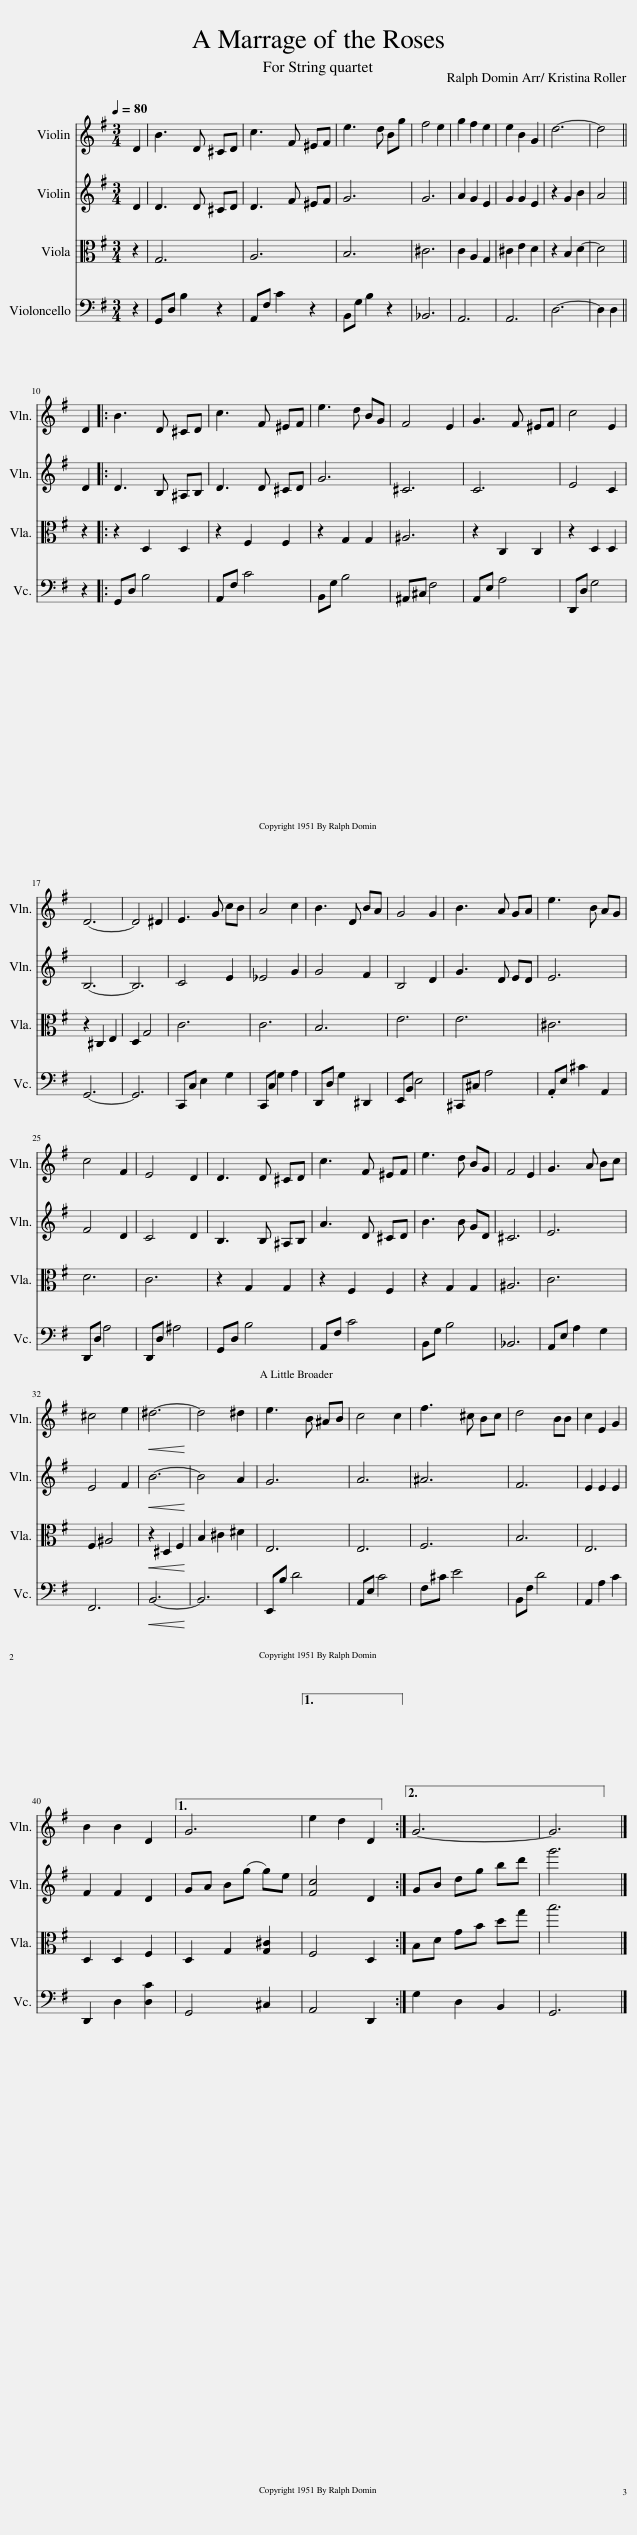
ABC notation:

X:1
%%score 1 2 3 4
L:1/8
Q:1/4=80
M:3/4
I:linebreak $
K:G
V:1 treble
V:2 treble
V:3 alto
V:4 bass
V:1
 D2 | B3 D ^CD | c3 F ^EF | e3 d Bg | f4 e2 | %5
 g2 f2 e2 | e2 B2 G2 | d6- | d4 ||$ D2 |: %10
 B3 D ^CD | c3 F ^EF | e3 d BG | F4 E2 | G3 F ^EF | %15
 c4 E2 |$ D6- | D4 ^D2 | E3 G cB | A4 c2 | %20
 B3 D BA | G4 G2 | B3 A GA | e3 B AG |$ c4 F2 | %25
 E4 D2 | D3 D ^CD | c3 F ^EF | e3 d BG | F4 E2 | %30
 G3 A Bc |$ ^c4 e2 |!<(! ^d6-!<)! | d4 ^d2 | e3 B ^AB | %35
 c4 c2 | f3 ^c Bc | d4 BB | c2 E2 G2 |$ B2 B2 D2 |1 %40
 G6 ||1 e2 d2 D2 :|2 G6- || G6 |] %44
V:2
 D2 | D3 D ^CD | D3 F ^EF | G6 | G6 | %5
 A2 G2 E2 | G2 G2 E2 | z2 G2 B2 | A4 ||$ D2 |: %10
 D3 B, ^A,B, | D3 D ^CD | G6 | ^C6 | C6 | %15
 E4 C2 |$ B,6- | B,6 | C4 E2 | _E4 G2 | %20
 G4 F2 | B,4 D2 | G3 D ED | E6 |$ F4 D2 | %25
 C4 D2 | B,3 B, ^A,B, | A3 D ^CD | B3 B GD | ^C6 | %30
 E6 |$ E4 F2 |!<(! B6-!<)! | B4 A2 | G6 | %35
 A6 | ^A6 | F6 | E2 E2 E2 |$ F2 F2 D2 |1 %40
 GA B(g g)e ||1 [Fc]4 D2 :|2 GB dg bd' || g'6 |] %44
V:3
 z2 | G,6 | A,6 | B,6 | ^C6 | %5
 C2 A,2 G,2 | ^C2 E2 D2 | z2 B,2 D2- | D4 ||$ z2 |: %10
 z2 D,2 D,2 | z2 F,2 F,2 | z2 G,2 G,2 | ^A,6 | z2 C,2 C,2 | %15
 z2 D,2 D,2 |$ z2 ^C,2 E,2 | D,2 G,4 | C6 | C6 | %20
 B,6 | E6 | E6 | ^C6 |$ D6 | %25
 C6 | z2 G,2 G,2 | z2 F,2 F,2 | z2 G,2 G,2 | ^A,6 | %30
 C6 |$ F,2 ^A,4 |!<(! z2 ^D,2 F,2!<)! | B,2 ^C2 ^D2 | E,6 | %35
 E,6 | F,6 | B,6 | E,6 |$ D,2 D,2 F,2 |1 %40
 D,2 G,2 [G,^C]2 ||1 F,4 D,2 :|2 B,D GB dg || b6 |] %44
V:4
 z2 | G,,D, B,2 z2 | A,,F, C2 z2 | B,,G, B,2 z2 | _B,,6 | %5
 A,,6 | A,,6 | D,6- | D,2 D,2 ||$ z2 |: %10
 G,,D, B,4 | A,,F, C4 | B,,G, B,4 | ^A,,^C, F,4 | A,,E, A,4 | %15
 D,,D, G,4 |$ G,,6- | G,,6 | C,,C, E,2 G,2 | C,,C, G,2 A,2 | %20
 D,,D, G,2 ^D,,2 | E,,B,, E,4 | ^C,,^C, A,4 | .A,,E, ^C2 A,,2 |$ D,,D, A,4 | %25
 D,,D, ^A,4 | G,,D, B,4 | A,,F, C4 | B,,G, B,4 | _B,,6 | %30
 A,,E, A,2 G,2 |$ F,,6 |!<(! B,,6-!<)! | B,,6 | E,,B, D4 | %35
 A,,E, C4 | F,^C E4 | B,,F, D4 | A,,2 A,2 C2 |$ D,,2 D,2 [D,C]2 |1 %40
 G,,4 ^C,2 ||1 A,,4 D,,2 :|2 G,2 D,2 B,,2 || G,,6 |] %44
